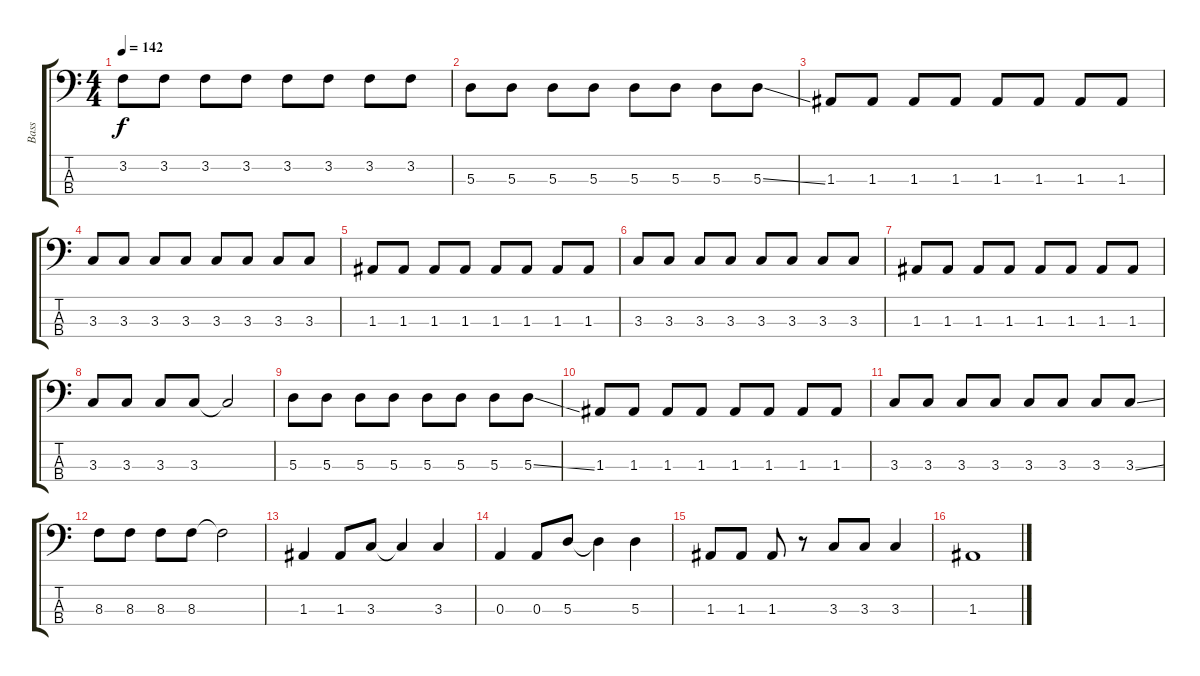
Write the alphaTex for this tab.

\track ("Bass" "Bass") {instrument electricbasspick}
\staff {score tabs}
\tuning (G2 D2 A1 E1) {hide}
\ts (4 4)
\tempo 142
\clef f4
\ks c
3.2.8{dy f} 3.2.8 3.2.8 3.2.8 3.2.8 3.2.8 3.2.8 3.2.8 |
5.3.8 5.3.8 5.3.8 5.3.8 5.3.8 5.3.8 5.3.8 5.3{ss}.8 |
1.3.8 1.3.8 1.3.8 1.3.8 1.3.8 1.3.8 1.3.8 1.3.8 |
3.3.8 3.3.8 3.3.8 3.3.8 3.3.8 3.3.8 3.3.8 3.3.8 |
1.3.8 1.3.8 1.3.8 1.3.8 1.3.8 1.3.8 1.3.8 1.3.8 |
3.3.8 3.3.8 3.3.8 3.3.8 3.3.8 3.3.8 3.3.8 3.3.8 |
1.3.8 1.3.8 1.3.8 1.3.8 1.3.8 1.3.8 1.3.8 1.3.8 |
3.3.8 3.3.8 3.3.8 3.3.8 3.3{t}.2 |
5.3.8 5.3.8 5.3.8 5.3.8 5.3.8 5.3.8 5.3.8 5.3{ss}.8 |
1.3.8 1.3.8 1.3.8 1.3.8 1.3.8 1.3.8 1.3.8 1.3.8 |
3.3.8 3.3.8 3.3.8 3.3.8 3.3.8 3.3.8 3.3.8 3.3{ss}.8 |
8.3.8 8.3.8 8.3.8 8.3.8 8.3{t}.2 |
1.3.4 1.3.8 3.3.8 3.3{t}.4 3.3.4 |
0.3.4 0.3.8 5.3.8 5.3{t}.4 5.3.4 |
1.3.8 1.3.8 1.3.8 r.8 3.3.8 3.3.8 3.3.4 |
1.3.1
